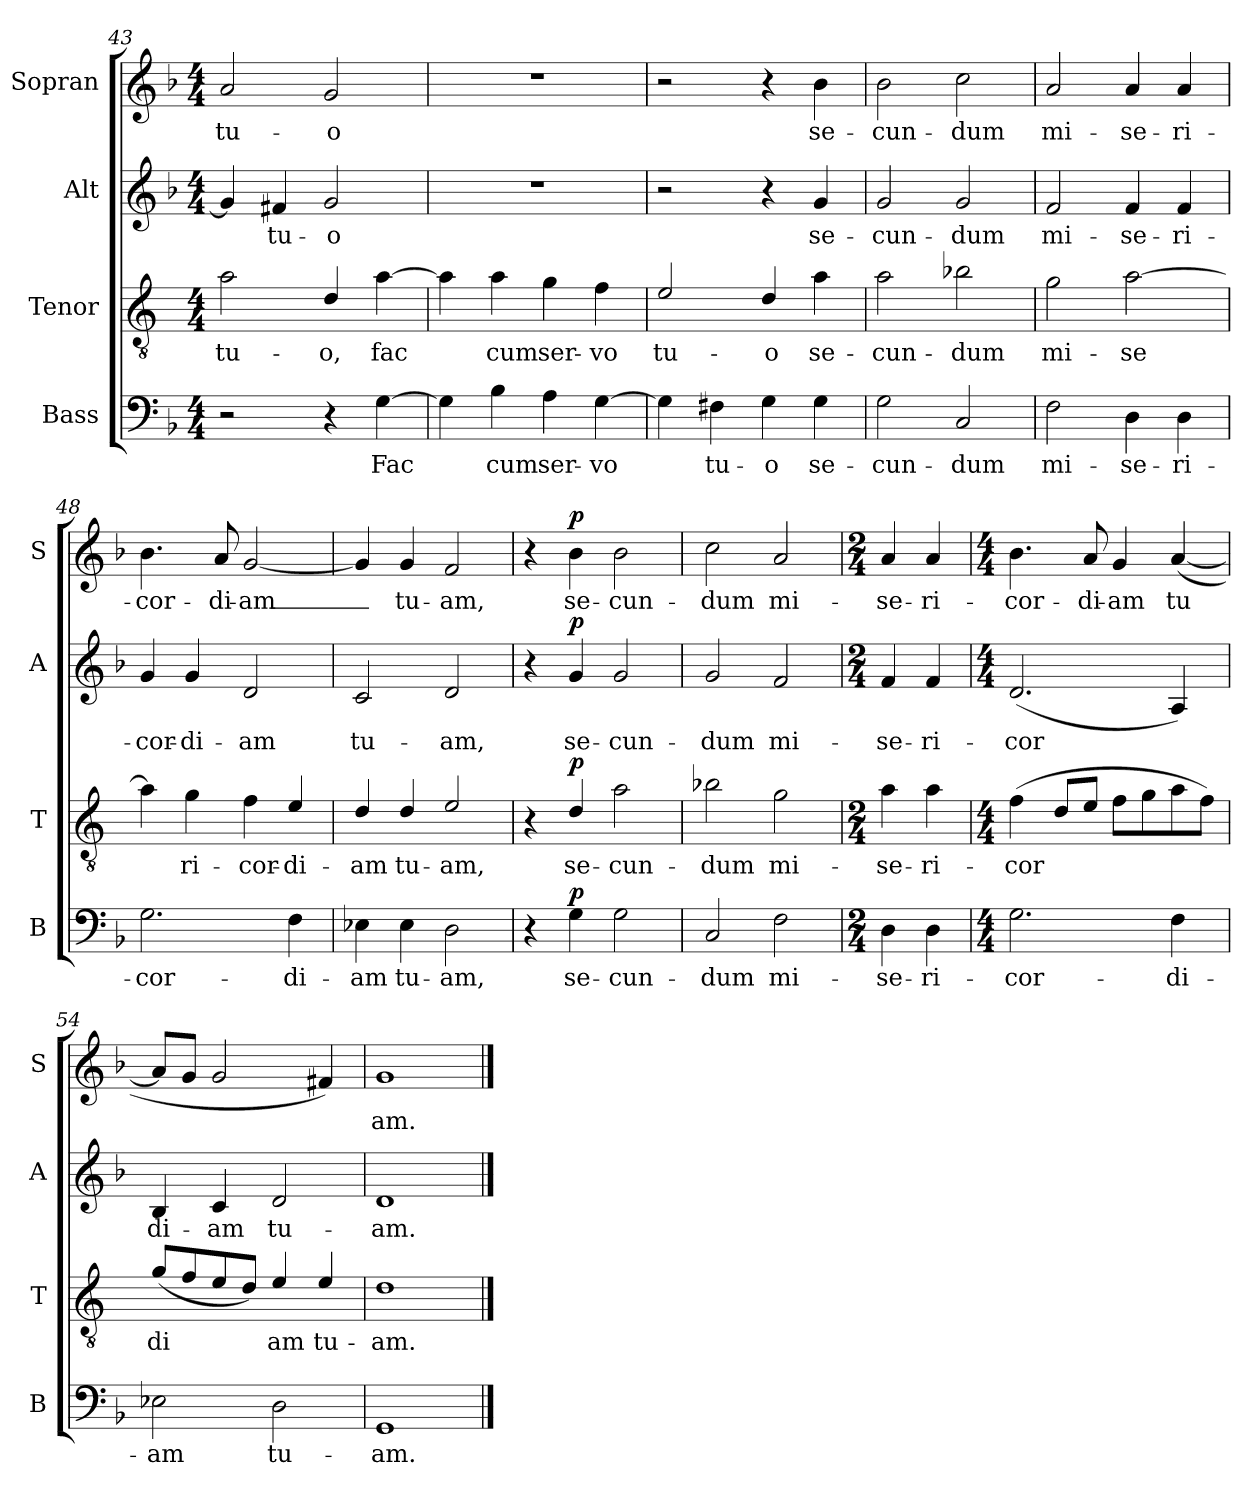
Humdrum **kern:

**kern	**text	**dynam	**kern	**text	**dynam	**kern	**text	**dynam	**kern	**text	**dynam
*part4	*part4	*part4	*part3	*part3	*part3	*part2	*part2	*part2	*part1	*part1	*part1
*staff4	*staff4	*staff4	*staff3	*staff3	*staff3	*staff2	*staff2	*staff2	*staff1	*staff1	*staff1
*I"Bass	*	*	*I"Tenor	*	*	*I"Alt	*	*	*I"Sopran	*	*
*I'B	*	*	*I'T	*	*	*I'A	*	*	*I'S	*	*
*clefF4	*	*	*clefGv2	*	*	*clefG2	*	*	*clefG2	*	*
*	*	*	*ITrd4c7	*	*	*	*	*	*	*	*
*k[b-]	*	*	*k[b-]	*	*	*k[b-]	*	*	*k[b-]	*	*
*M4/4	*	*	*M4/4	*	*	*M4/4	*	*	*M4/4	*	*
=43	=43	=43	=43	=43	=43	=43	=43	=43	=43	=43	=43
!	!	!	!	!LO:LY:b	!	!	!	!	!	!LO:LY:b	!
2r	.	.	2d\	tu-	.	4g/]	.	.	2a/	tu-	.
!	!	!	!	!	!	!	!LO:LY:b	!	!	!	!
.	.	.	.	.	.	4f#X/	tu-	.	.	.	.
!	!	!	!	!LO:LY:b	!	!	!LO:LY:b	!	!	!LO:LY:b	!
4r	.	.	4G/	o,	.	2g/	o	.	2g/	o	.
!	!LO:LY:b	!	!	!LO:LY:b	!	!	!	!	!	!	!
[4G\	Fac	.	[4d\	fac	.	.	.	.	.	.	.
=44	=44	=44	=44	=44	=44	=44	=44	=44	=44	=44	=44
4G\]	.	.	4d\]	.	.	1r	.	.	1r	.	.
!	!LO:LY:b	!	!	!LO:LY:b	!	!	!	!	!	!	!
4B-\	cum	.	4d\	cum	.	.	.	.	.	.	.
!	!LO:LY:b	!	!	!LO:LY:b	!	!	!	!	!	!	!
4A\	ser-	.	4c\	ser-	.	.	.	.	.	.	.
!	!LO:LY:b	!	!	!LO:LY:b	!	!	!	!	!	!	!
[4G\	vo	.	4B-\	vo	.	.	.	.	.	.	.
=45	=45	=45	=45	=45	=45	=45	=45	=45	=45	=45	=45
!	!	!	!	!LO:LY:b	!	!	!	!	!	!	!
4G\]	.	.	2A/	tu-	.	2r	.	.	2r	.	.
!	!LO:LY:b	!	!	!	!	!	!	!	!	!	!
4F#X\	tu-	.	.	.	.	.	.	.	.	.	.
!	!LO:LY:b	!	!	!LO:LY:b	!	!	!	!	!	!	!
4G\	o	.	4G/	o	.	4r	.	.	4r	.	.
!	!LO:LY:b	!	!	!LO:LY:b	!	!	!LO:LY:b	!	!	!LO:LY:b	!
4G\	se-	.	4d\	se-	.	4g/	se-	.	4b-\	se-	.
=46	=46	=46	=46	=46	=46	=46	=46	=46	=46	=46	=46
!	!LO:LY:b	!	!	!LO:LY:b	!	!	!LO:LY:b	!	!	!LO:LY:b	!
2G\	cun-	.	2d\	cun-	.	2g/	cun-	.	2b-\	cun-	.
!	!LO:LY:b	!	!	!LO:LY:b	!	!	!LO:LY:b	!	!	!LO:LY:b	!
2C/	dum	.	2e-X\	dum	.	2g/	dum	.	2cc\	dum	.
=47	=47	=47	=47	=47	=47	=47	=47	=47	=47	=47	=47
!	!LO:LY:b	!	!	!LO:LY:b	!	!	!LO:LY:b	!	!	!LO:LY:b	!
2F\	mi-	.	2c\	mi-	.	2f/	mi-	.	2a/	mi-	.
!	!LO:LY:b	!	!	!LO:LY:b	!	!	!LO:LY:b	!	!	!LO:LY:b	!
4D\	se-	.	[2d\	se	.	4f/	se-	.	4a/	se-	.
!	!LO:LY:b	!	!	!	!	!	!LO:LY:b	!	!	!LO:LY:b	!
4D\	ri-	.	.	.	.	4f/	ri-	.	4a/	ri-	.
=48	=48	=48	=48	=48	=48	=48	=48	=48	=48	=48	=48
!	!LO:LY:b	!	!	!	!	!	!LO:LY:b	!	!	!LO:LY:b	!
2.G\	cor-	.	4d\]	.	.	4g/	cor-	.	4.b-\	cor-	.
!	!	!	!	!LO:LY:b	!	!	!LO:LY:b	!	!	!	!
.	.	.	4c\	ri-	.	4g/	di-	.	.	.	.
!	!	!	!	!	!	!	!	!	!	!LO:LY:b	!
.	.	.	.	.	.	.	.	.	8a/	di-	.
!	!	!	!	!LO:LY:b	!	!	!LO:LY:b	!	!	!LO:LY:b	!
.	.	.	4B-\	cor-	.	2d/	am	.	[2g/	am_-	.
!	!LO:LY:b	!	!	!LO:LY:b	!	!	!	!	!	!	!
4F\	di-	.	4A/	di-	.	.	.	.	.	.	.
!!LO:LB:g=z
=49	=49	=49	=49	=49	=49	=49	=49	=49	=49	=49	=49
!	!LO:LY:b	!	!	!LO:LY:b	!	!	!LO:LY:b	!	!	!LO:LY:b	!
4E-X\	am	.	4G/	am	.	2c/	tu-	.	4g/]	_	.
!	!LO:LY:b	!	!	!LO:LY:b	!	!	!	!	!	!LO:LY:b	!
4E-\	tu-	.	4G/	tu-	.	.	.	.	4g/	tu-	.
!	!LO:LY:b	!	!	!LO:LY:b	!	!	!LO:LY:b	!	!	!LO:LY:b	!
2D\	am,	.	2A/	am,	.	2d/	am,	.	2f/	am,	.
=50	=50	=50	=50	=50	=50	=50	=50	=50	=50	=50	=50
4r	.	.	4r	.	.	4r	.	.	4r	.	.
!	!LO:LY:b	!LO:DY:b	!	!LO:LY:b	!LO:DY:b	!	!LO:LY:b	!LO:DY:b	!	!LO:LY:b	!LO:DY:b
4G\	se-	p	4G/	se-	p	4g/	se-	p	4b-\	se-	p
!	!LO:LY:b	!	!	!LO:LY:b	!	!	!LO:LY:b	!	!	!LO:LY:b	!
2G\	cun-	.	2d\	cun-	.	2g/	cun-	.	2b-\	cun-	.
=51	=51	=51	=51	=51	=51	=51	=51	=51	=51	=51	=51
!	!LO:LY:b	!	!	!LO:LY:b	!	!	!LO:LY:b	!	!	!LO:LY:b	!
2C/	dum	.	2e-X\	dum	.	2g/	dum	.	2cc\	dum	.
!	!LO:LY:b	!	!	!LO:LY:b	!	!	!LO:LY:b	!	!	!LO:LY:b	!
2F\	mi-	.	2c\	mi-	.	2f/	mi-	.	2a/	mi-	.
=52	=52	=52	=52	=52	=52	=52	=52	=52	=52	=52	=52
*M2/4	*	*	*M2/4	*	*	*M2/4	*	*	*M2/4	*	*
!	!LO:LY:b	!	!	!LO:LY:b	!	!	!LO:LY:b	!	!	!LO:LY:b	!
4D\	se-	.	4d\	se-	.	4f/	se-	.	4a/	se-	.
!	!LO:LY:b	!	!	!LO:LY:b	!	!	!LO:LY:b	!	!	!LO:LY:b	!
4D\	ri-	.	4d\	ri-	.	4f/	ri-	.	4a/	ri-	.
=53	=53	=53	=53	=53	=53	=53	=53	=53	=53	=53	=53
*M4/4	*	*	*M4/4	*	*	*M4/4	*	*	*M4/4	*	*
!	!LO:LY:b	!	!	!LO:LY:b	!	!	!LO:LY:b	!	!	!LO:LY:b	!
2.G\	cor-	.	(4B-\	cor	.	(2.d/	cor	.	4.b-\	cor-	.
.	.	.	8G/L	.	.	.	.	.	.	.	.
!	!	!	!	!	!	!	!	!	!	!LO:LY:b	!
.	.	.	8A/J	.	.	.	.	.	8a/	di-	.
!	!	!	!	!	!	!	!	!	!	!LO:LY:b	!
.	.	.	8B-\L	.	.	.	.	.	4g/	am	.
.	.	.	8c\	.	.	.	.	.	.	.	.
!	!LO:LY:b	!	!	!	!	!	!	!	!	!LO:LY:b	!
4F\	di-	.	8d\	.	.	4A/)	.	.	([4a/	tu	.
.	.	.	8B-\J)	.	.	.	.	.	.	.	.
=54	=54	=54	=54	=54	=54	=54	=54	=54	=54	=54	=54
!	!LO:LY:b	!	!	!LO:LY:b	!	!	!LO:LY:b	!	!	!	!
2E-X\	am	.	(8c/L	di	.	4B-/	di-	.	8a/L]	.	.
.	.	.	8B-/	.	.	.	.	.	8g/J	.	.
!	!	!	!	!	!	!	!LO:LY:b	!	!	!	!
.	.	.	8A/	.	.	4c/	am	.	2g/	.	.
.	.	.	8G/J)	.	.	.	.	.	.	.	.
!	!LO:LY:b	!	!	!LO:LY:b	!	!	!LO:LY:b	!	!	!	!
2D\	tu-	.	4A/	am	.	2d/	tu-	.	.	.	.
!	!	!	!	!LO:LY:b	!	!	!	!	!	!	!
.	.	.	4A/	tu-	.	.	.	.	4f#X/)	.	.
=55	=55	=55	=55	=55	=55	=55	=55	=55	=55	=55	=55
!	!LO:LY:b	!	!	!LO:LY:b	!	!	!LO:LY:b	!	!	!LO:LY:b	!
1GG>	am.	.	1G>	am.	.	1d>	am.	.	1g>	am.	.
==	==	==	==	==	==	==	==	==	==	==	==
*-	*-	*-	*-	*-	*-	*-	*-	*-	*-	*-	*-
